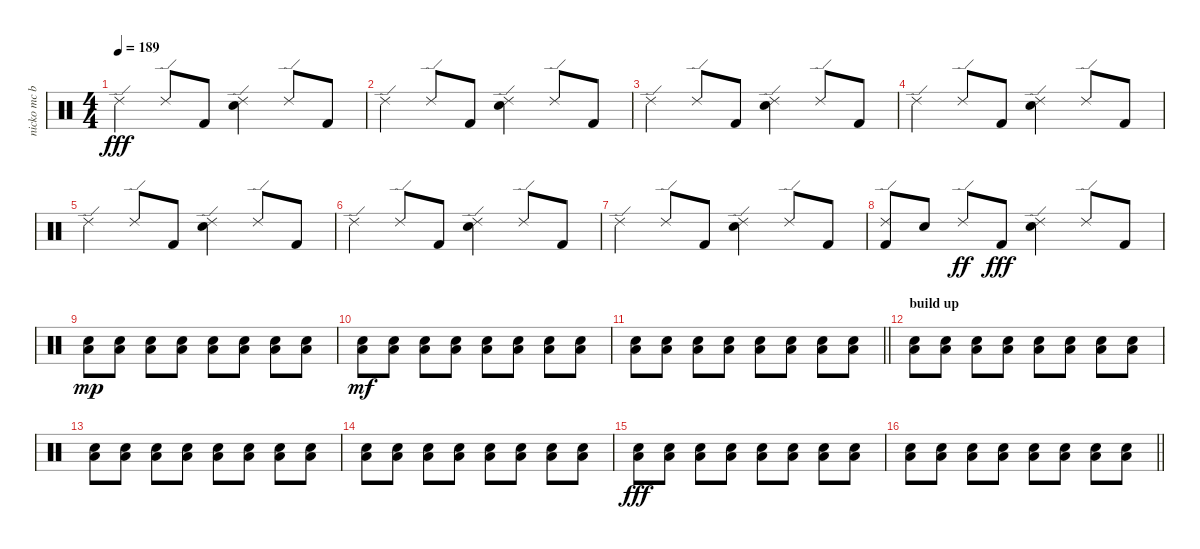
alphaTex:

\track ("nicko mc brain" "nicko mc b") {instrument percussion}
\staff {score}
\articulation defaults
\ts (4 4)
\tempo 189
\clef neutral
\ks c "Ride (edge) 2".4{dy fff} "Ride (edge) 2".8 "Kick (hit) 2".8
("Ride (edge) 2" "Electric Snare (hit)").4 "Ride (edge) 2".8 "Kick (hit) 2".8 |
"Ride (edge) 2".4 "Ride (edge) 2".8 "Kick (hit) 2".8 ("Ride (edge) 2" "Electric Snare (hit)").4 "Ride (edge) 2".8 "Kick (hit) 2".8 |
"Ride (edge) 2".4 "Ride (edge) 2".8 "Kick (hit) 2".8 ("Ride (edge) 2" "Electric Snare (hit)").4 "Ride (edge) 2".8 "Kick (hit) 2".8 |
"Ride (edge) 2".4 "Ride (edge) 2".8 "Kick (hit) 2".8 ("Ride (edge) 2" "Electric Snare (hit)").4 "Ride (edge) 2".8 "Kick (hit) 2".8 |
"Ride (edge) 2".4 "Ride (edge) 2".8 "Kick (hit) 2".8 ("Ride (edge) 2" "Electric Snare (hit)").4 "Ride (edge) 2".8 "Kick (hit) 2".8 |
"Ride (edge) 2".4 "Ride (edge) 2".8 "Kick (hit) 2".8 ("Ride (edge) 2" "Electric Snare (hit)").4 "Ride (edge) 2".8 "Kick (hit) 2".8 |
"Ride (edge) 2".4 "Ride (edge) 2".8 "Kick (hit) 2".8 ("Ride (edge) 2" "Electric Snare (hit)").4 "Ride (edge) 2".8 "Kick (hit) 2".8 |
("Ride (edge) 2" "Kick (hit) 2").8 "Electric Snare (hit)".8 "Ride (edge) 2".8{dy ff} "Kick (hit) 2".8{dy fff} ("Ride (edge) 2" "Electric Snare (hit)").4 "Ride (edge) 2".8 "Kick (hit) 2".8 |
("Electric Snare (hit)" "Low Floor Tom (hit)").8{dy mp} ("Electric Snare (hit)" "Low Floor Tom (hit)").8 ("Electric Snare (hit)" "Low Floor Tom (hit)").8 ("Electric Snare (hit)" "Low Floor Tom (hit)").8 ("Electric Snare (hit)" "Low Floor Tom (hit)").8 ("Electric Snare (hit)" "Low Floor Tom (hit)").8 ("Electric Snare (hit)" "Low Floor Tom (hit)").8 ("Electric Snare (hit)" "Low Floor Tom (hit)").8 |
("Electric Snare (hit)" "Low Floor Tom (hit)").8{dy mf} ("Electric Snare (hit)" "Low Floor Tom (hit)").8 ("Electric Snare (hit)" "Low Floor Tom (hit)").8 ("Electric Snare (hit)" "Low Floor Tom (hit)").8 ("Electric Snare (hit)" "Low Floor Tom (hit)").8 ("Electric Snare (hit)" "Low Floor Tom (hit)").8 ("Electric Snare (hit)" "Low Floor Tom (hit)").8 ("Electric Snare (hit)" "Low Floor Tom (hit)").8 |
\barLineRight lightlight
("Electric Snare (hit)" "Low Floor Tom (hit)").8 ("Electric Snare (hit)" "Low Floor Tom (hit)").8 ("Electric Snare (hit)" "Low Floor Tom (hit)").8 ("Electric Snare (hit)" "Low Floor Tom (hit)").8 ("Electric Snare (hit)" "Low Floor Tom (hit)").8 ("Electric Snare (hit)" "Low Floor Tom (hit)").8 ("Electric Snare (hit)" "Low Floor Tom (hit)").8 ("Electric Snare (hit)" "Low Floor Tom (hit)").8 |
\section ("" "build up")
("Electric Snare (hit)" "Low Floor Tom (hit)").8 ("Electric Snare (hit)" "Low Floor Tom (hit)").8 ("Electric Snare (hit)" "Low Floor Tom (hit)").8 ("Electric Snare (hit)" "Low Floor Tom (hit)").8 ("Electric Snare (hit)" "Low Floor Tom (hit)").8 ("Electric Snare (hit)" "Low Floor Tom (hit)").8 ("Electric Snare (hit)" "Low Floor Tom (hit)").8 ("Electric Snare (hit)" "Low Floor Tom (hit)").8 |
("Electric Snare (hit)" "Low Floor Tom (hit)").8 ("Electric Snare (hit)" "Low Floor Tom (hit)").8 ("Electric Snare (hit)" "Low Floor Tom (hit)").8 ("Electric Snare (hit)" "Low Floor Tom (hit)").8 ("Electric Snare (hit)" "Low Floor Tom (hit)").8 ("Electric Snare (hit)" "Low Floor Tom (hit)").8 ("Electric Snare (hit)" "Low Floor Tom (hit)").8 ("Electric Snare (hit)" "Low Floor Tom (hit)").8 |
("Electric Snare (hit)" "Low Floor Tom (hit)").8 ("Electric Snare (hit)" "Low Floor Tom (hit)").8 ("Electric Snare (hit)" "Low Floor Tom (hit)").8 ("Electric Snare (hit)" "Low Floor Tom (hit)").8 ("Electric Snare (hit)" "Low Floor Tom (hit)").8 ("Electric Snare (hit)" "Low Floor Tom (hit)").8 ("Electric Snare (hit)" "Low Floor Tom (hit)").8 ("Electric Snare (hit)" "Low Floor Tom (hit)").8 |
("Electric Snare (hit)" "Low Floor Tom (hit)").8{dy fff} ("Electric Snare (hit)" "Low Floor Tom (hit)").8 ("Electric Snare (hit)" "Low Floor Tom (hit)").8 ("Electric Snare (hit)" "Low Floor Tom (hit)").8 ("Electric Snare (hit)" "Low Floor Tom (hit)").8 ("Electric Snare (hit)" "Low Floor Tom (hit)").8 ("Electric Snare (hit)" "Low Floor Tom (hit)").8 ("Electric Snare (hit)" "Low Floor Tom (hit)").8 |
\barLineRight lightlight
("Electric Snare (hit)" "Low Floor Tom (hit)").8 ("Electric Snare (hit)" "Low Floor Tom (hit)").8 ("Electric Snare (hit)" "Low Floor Tom (hit)").8 ("Electric Snare (hit)" "Low Floor Tom (hit)").8 ("Electric Snare (hit)" "Low Floor Tom (hit)").8 ("Electric Snare (hit)" "Low Floor Tom (hit)").8 ("Electric Snare (hit)" "Low Floor Tom (hit)").8 ("Electric Snare (hit)" "Low Floor Tom (hit)").8
